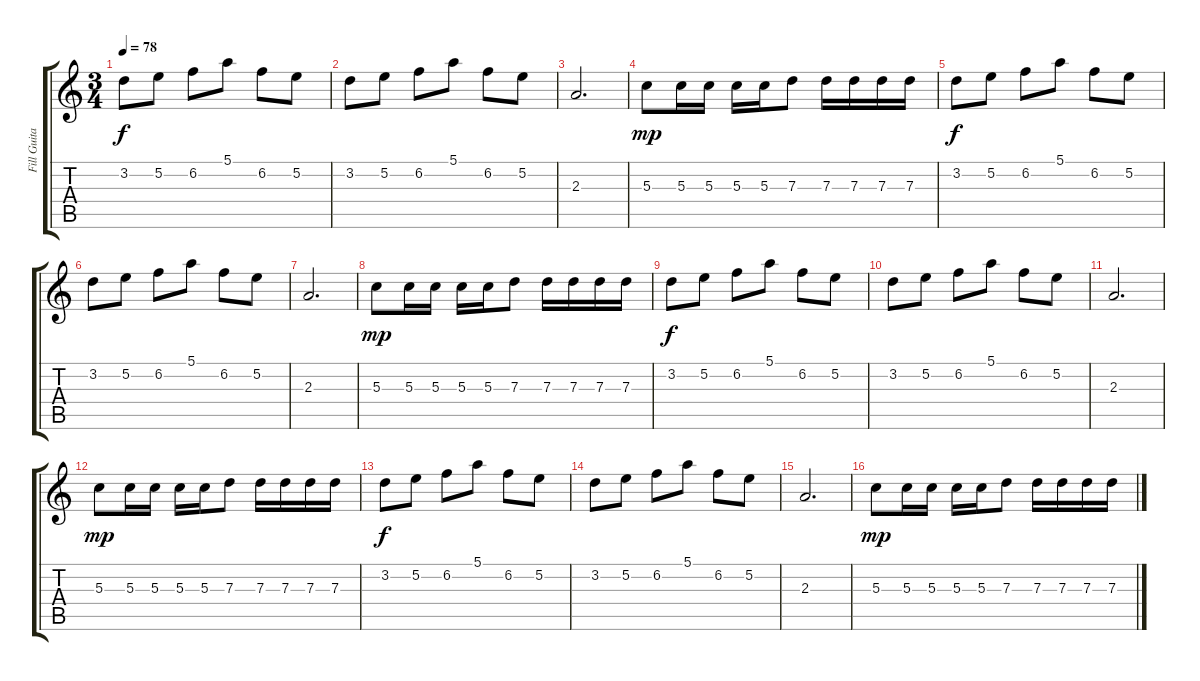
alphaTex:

\track ("Fill Guitar" "Fill Guita") {instrument distortionguitar}
\staff {score tabs}
\tuning (E4 B3 G3 D3 A2 E2) {hide}
\ts (3 4)
\tempo 78
\clef g2
\ks c
3.2.8{dy f volume 10 instrument overdrivenguitar} 5.2.8 6.2.8 5.1.8 6.2.8 5.2.8 |
3.2.8 5.2.8 6.2.8 5.1.8 6.2.8 5.2.8 |
2.3.2{d} |
5.3.8{dy mp} 5.3.16 5.3.16 5.3.16 5.3.16 7.3.8 7.3.16 7.3.16 7.3.16 7.3.16 |
3.2.8{dy f} 5.2.8 6.2.8 5.1.8 6.2.8 5.2.8 |
3.2.8 5.2.8 6.2.8 5.1.8 6.2.8 5.2.8 |
2.3.2{d} |
5.3.8{dy mp} 5.3.16 5.3.16 5.3.16 5.3.16 7.3.8 7.3.16 7.3.16 7.3.16 7.3.16 |
3.2.8{dy f} 5.2.8 6.2.8 5.1.8 6.2.8 5.2.8 |
3.2.8 5.2.8 6.2.8 5.1.8 6.2.8 5.2.8 |
2.3.2{d} |
5.3.8{dy mp} 5.3.16 5.3.16 5.3.16 5.3.16 7.3.8 7.3.16 7.3.16 7.3.16 7.3.16 |
3.2.8{dy f} 5.2.8 6.2.8 5.1.8 6.2.8 5.2.8 |
3.2.8{volume 8} 5.2.8 6.2.8 5.1.8 6.2.8 5.2.8 |
2.3.2{d} |
5.3.8{dy mp} 5.3.16 5.3.16 5.3.16 5.3.16 7.3.8 7.3.16 7.3.16 7.3.16 7.3.16
